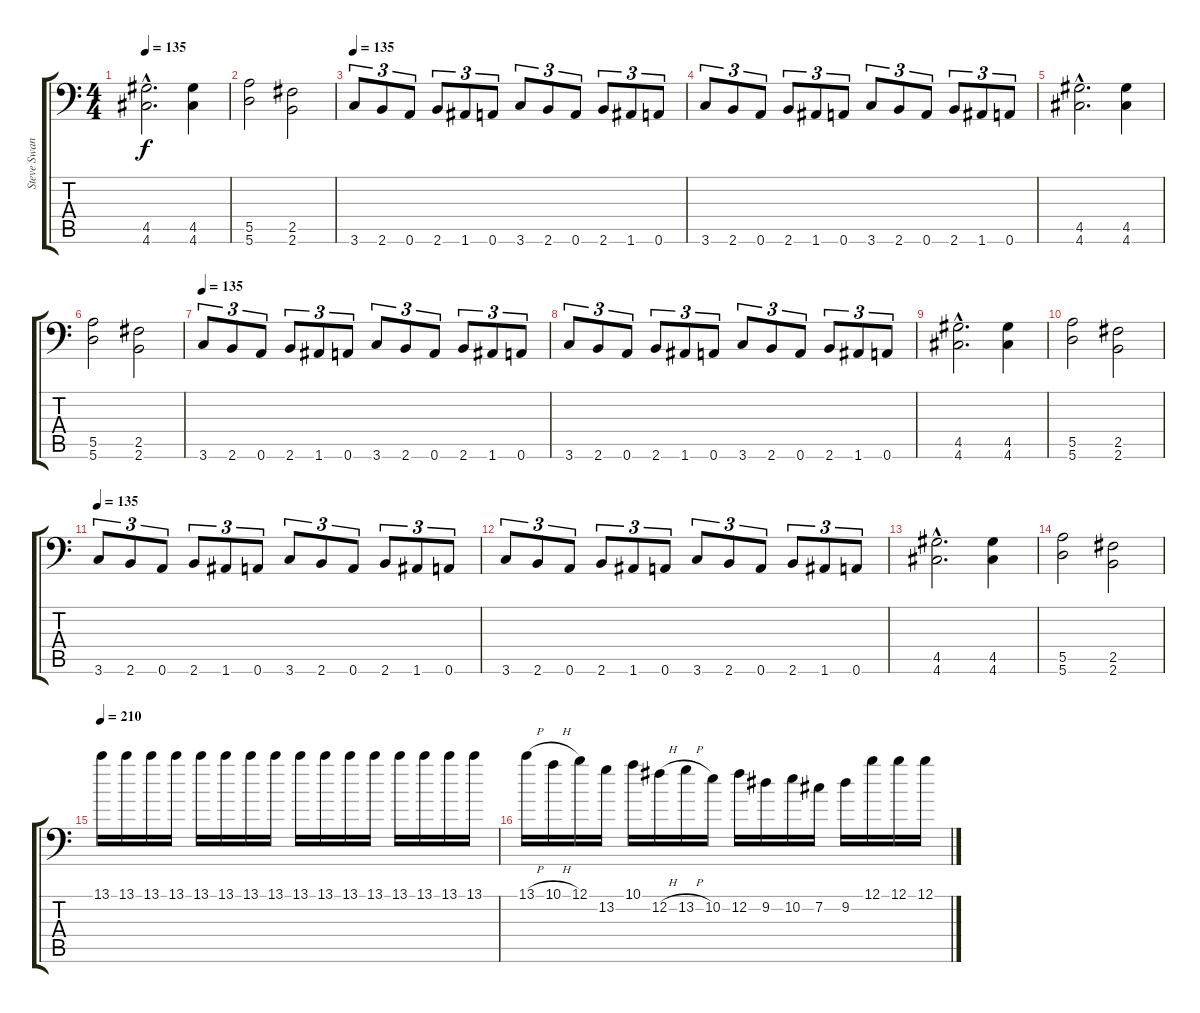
\track ("Steve Swanson (Guitar + Solo)" "Steve Swan") {instrument distortionguitar}
\staff {score tabs}
\tuning (B3 Gb3 D3 A2 E2 A1) {hide}
\ts (4 4)
\tempo 135
\clef f4
\ks c
(4.5{hac} 4.6{hac}).2{d dy f} (4.5 4.6).4 |
(5.5 5.6).2 (2.5 2.6).2 |
\tempo 135
3.6.8{tu (3 2)} 2.6.8{tu (3 2)} 0.6.8{tu (3 2)} 2.6.8{tu (3 2)} 1.6.8{tu (3 2)} 0.6.8{tu (3 2)} 3.6.8{tu (3 2)} 2.6.8{tu (3 2)} 0.6.8{tu (3 2)} 2.6.8{tu (3 2)} 1.6.8{tu (3 2)} 0.6.8{tu (3 2)} |
3.6.8{tu (3 2)} 2.6.8{tu (3 2)} 0.6.8{tu (3 2)} 2.6.8{tu (3 2)} 1.6.8{tu (3 2)} 0.6.8{tu (3 2)} 3.6.8{tu (3 2)} 2.6.8{tu (3 2)} 0.6.8{tu (3 2)} 2.6.8{tu (3 2)} 1.6.8{tu (3 2)} 0.6.8{tu (3 2)} |
(4.5{hac} 4.6{hac}).2{d} (4.5 4.6).4 |
(5.5 5.6).2 (2.5 2.6).2 |
\tempo 135
3.6.8{tu (3 2)} 2.6.8{tu (3 2)} 0.6.8{tu (3 2)} 2.6.8{tu (3 2)} 1.6.8{tu (3 2)} 0.6.8{tu (3 2)} 3.6.8{tu (3 2)} 2.6.8{tu (3 2)} 0.6.8{tu (3 2)} 2.6.8{tu (3 2)} 1.6.8{tu (3 2)} 0.6.8{tu (3 2)} |
3.6.8{tu (3 2)} 2.6.8{tu (3 2)} 0.6.8{tu (3 2)} 2.6.8{tu (3 2)} 1.6.8{tu (3 2)} 0.6.8{tu (3 2)} 3.6.8{tu (3 2)} 2.6.8{tu (3 2)} 0.6.8{tu (3 2)} 2.6.8{tu (3 2)} 1.6.8{tu (3 2)} 0.6.8{tu (3 2)} |
(4.5{hac} 4.6{hac}).2{d} (4.5 4.6).4 |
(5.5 5.6).2 (2.5 2.6).2 |
\tempo 135
3.6.8{tu (3 2)} 2.6.8{tu (3 2)} 0.6.8{tu (3 2)} 2.6.8{tu (3 2)} 1.6.8{tu (3 2)} 0.6.8{tu (3 2)} 3.6.8{tu (3 2)} 2.6.8{tu (3 2)} 0.6.8{tu (3 2)} 2.6.8{tu (3 2)} 1.6.8{tu (3 2)} 0.6.8{tu (3 2)} |
3.6.8{tu (3 2)} 2.6.8{tu (3 2)} 0.6.8{tu (3 2)} 2.6.8{tu (3 2)} 1.6.8{tu (3 2)} 0.6.8{tu (3 2)} 3.6.8{tu (3 2)} 2.6.8{tu (3 2)} 0.6.8{tu (3 2)} 2.6.8{tu (3 2)} 1.6.8{tu (3 2)} 0.6.8{tu (3 2)} |
(4.5{hac} 4.6{hac}).2{d} (4.5 4.6).4 |
(5.5 5.6).2 (2.5 2.6).2 |
\tempo 210
13.1.16{volume 14} 13.1.16 13.1.16 13.1.16 13.1.16 13.1.16 13.1.16 13.1.16 13.1.16 13.1.16 13.1.16 13.1.16 13.1.16 13.1.16 13.1.16 13.1.16 |
13.1{h}.16 10.1{h}.16 12.1.16 13.2.16 10.1.16 12.2{h}.16 13.2{h}.16 10.2.16 12.2.16 9.2.16 10.2.16 7.2.16 9.2.16 12.1.16 12.1.16 12.1.16
